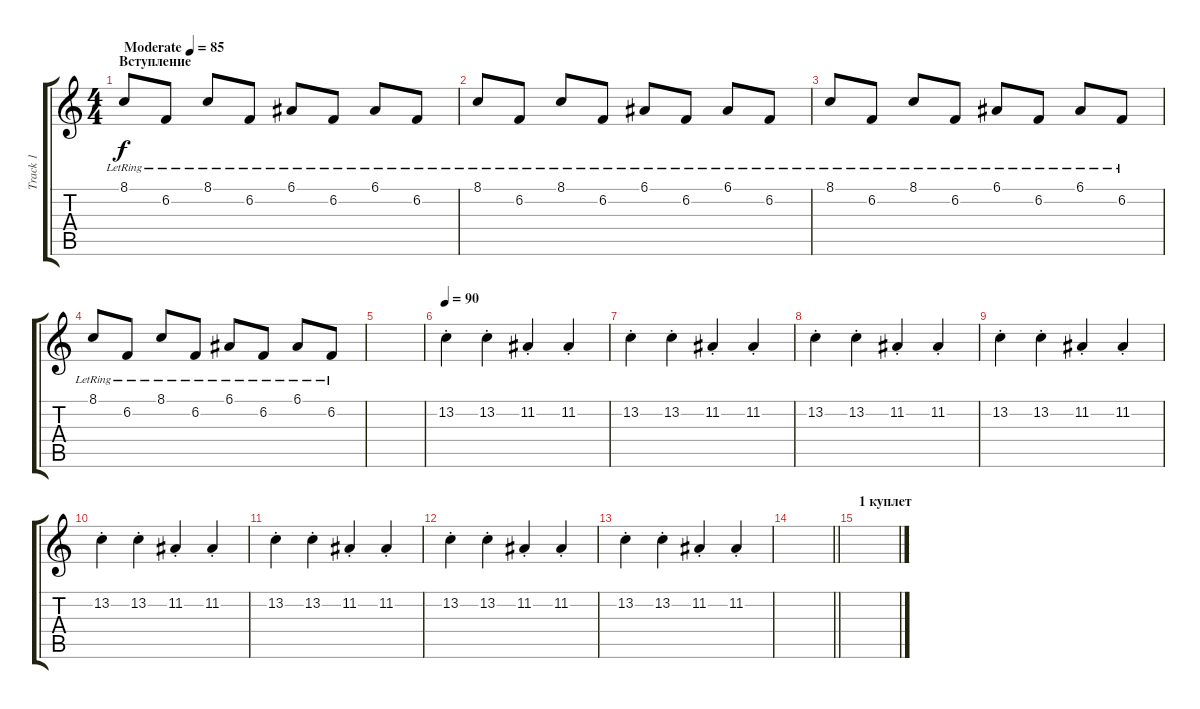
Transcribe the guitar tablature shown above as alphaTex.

\track ("Track 1" "Track 1") {instrument acousticgrandpiano}
\staff {score tabs}
\tuning (E4 B3 G3 D3 A2 D2) {hide}
\ts (4 4)
\section ("" "Вступление")
\tempo (85 "Moderate")
\clef g2
\ks c
8.1{lr}.8{dy f instrument acousticgrandpiano} 6.2{lr}.8 8.1{lr}.8 6.2{lr}.8 6.1{lr}.8 6.2{lr}.8 6.1{lr}.8 6.2{lr}.8 |
8.1{lr}.8 6.2{lr}.8 8.1{lr}.8 6.2{lr}.8 6.1{lr}.8 6.2{lr}.8 6.1{lr}.8 6.2{lr}.8 |
8.1{lr}.8 6.2{lr}.8 8.1{lr}.8 6.2{lr}.8 6.1{lr}.8 6.2{lr}.8 6.1{lr}.8 6.2{lr}.8 |
8.1{lr}.8 6.2{lr}.8 8.1{lr}.8 6.2{lr}.8 6.1{lr}.8 6.2{lr}.8 6.1{lr}.8 6.2{lr}.8 |
|
\tempo 90
13.2{st}.4{instrument stringensemble1} 13.2{st}.4 11.2{st}.4 11.2{st}.4 |
13.2{st}.4 13.2{st}.4 11.2{st}.4 11.2{st}.4 |
13.2{st}.4 13.2{st}.4 11.2{st}.4 11.2{st}.4 |
13.2{st}.4 13.2{st}.4 11.2{st}.4 11.2{st}.4 |
13.2{st}.4{instrument stringensemble1} 13.2{st}.4 11.2{st}.4 11.2{st}.4 |
13.2{st}.4 13.2{st}.4 11.2{st}.4 11.2{st}.4 |
13.2{st}.4 13.2{st}.4 11.2{st}.4 11.2{st}.4 |
13.2{st}.4 13.2{st}.4 11.2{st}.4 11.2{st}.4 |
\barLineRight lightlight
|
\section ("" "1 куплет")
